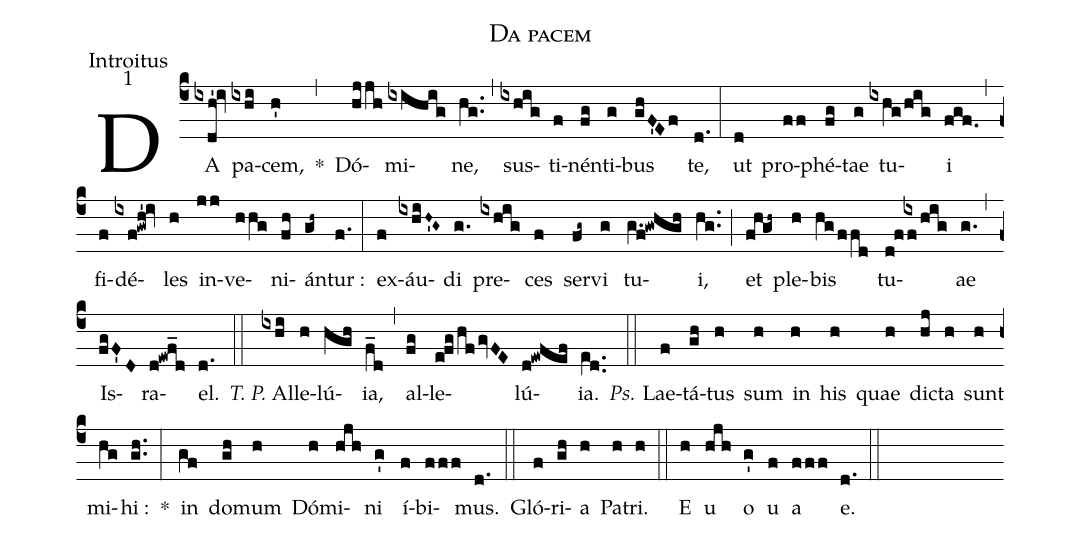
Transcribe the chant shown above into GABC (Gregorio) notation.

name:Da pacem;
office-part:Introitus;
mode:1;
%%
(c4) DA(ixdh'!iv) pa(ixhi)cem,(h') *(,) Dó(hjjh)mi(ixihig)ne,(hg..) (,) sus(ixhig)ti(f)nén(fg)ti(g)bus(ghF'Ef) te,(d.) (:) ut(d) pro(ff)phé(fg)tae(g) tu(ixhg/hig)i(fgf.) (,) fi(f)dé(ixf!gwh'!iv)les(h) in(jj)ve(hhg)ni(fh)án(gh~)tur :(f.) (:) ex(f)áu(ixhiH~'G~)di(g.) pre(ixhig)ces(f) ser(fg~)vi(g) tu(g.f!gwhgh)i,(hg..) (;) et(f@h!gh~) ple(h)bis(hgffd) tu(d!f/[1]{/[-1]ix}f/hig)ae(g.) (,) Is(fgF'D)ra(d!ewf_d)el.(d.) (::) <i>T. P.</i> Al(ixhi)le(h)lú(hgh){ia},(f_d) (,) al(fg)le(efghfgvFE)lú(d!ewfef){ia}.(e[ll:1]d..) (::) <nlba><i>Ps.</i> Lae(f)tá(gh)tus</nlba>(h) sum(h) in(h) his(h) quae(h) di(hj)cta(h) sunt(h) mi(hg)hi :(gh..) *(:) in(gf) do(gh)mum(h) Dó(h)mi(hjh)ni(g') í(f)bi(fff)mus.(d.) (::) Gló(f)ri(gh)a(h) Pa(h)tri.(h) (::) <eu>E(h) u(hjh) o(g') u(f) a(fff) e.</eu>(d.) (::)
